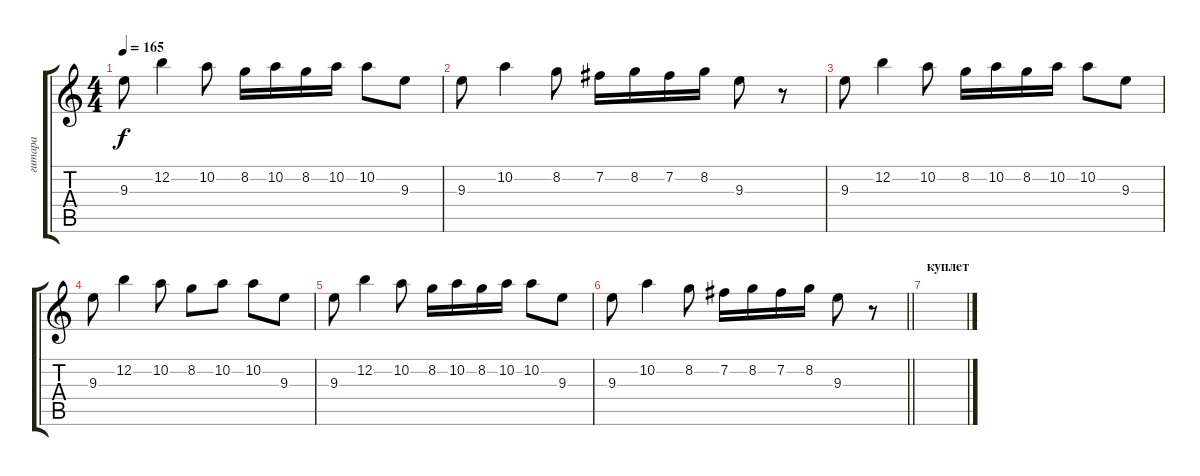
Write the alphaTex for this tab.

\track ("гитара" "гитара") {instrument overdrivenguitar}
\staff {score tabs}
\tuning (E4 B3 G3 D3 A2 E2) {hide}
\ts (4 4)
\tempo 165
\clef g2
\ks c
9.3.8{dy f} 12.2.4 10.2.8 8.2.16 10.2.16 8.2.16 10.2.16 10.2.8 9.3.8 |
9.3.8 10.2.4 8.2.8 7.2.16 8.2.16 7.2.16 8.2.16 9.3.8 r.8 |
9.3.8 12.2.4 10.2.8 8.2.16 10.2.16 8.2.16 10.2.16 10.2.8 9.3.8 |
9.3.8 12.2.4 10.2.8 8.2.8 10.2.8 10.2.8 9.3.8 |
9.3.8 12.2.4 10.2.8 8.2.16 10.2.16 8.2.16 10.2.16 10.2.8 9.3.8 |
\barLineRight lightlight
9.3.8 10.2.4 8.2.8 7.2.16 8.2.16 7.2.16 8.2.16 9.3.8 r.8 |
\section ("" "куплет")
